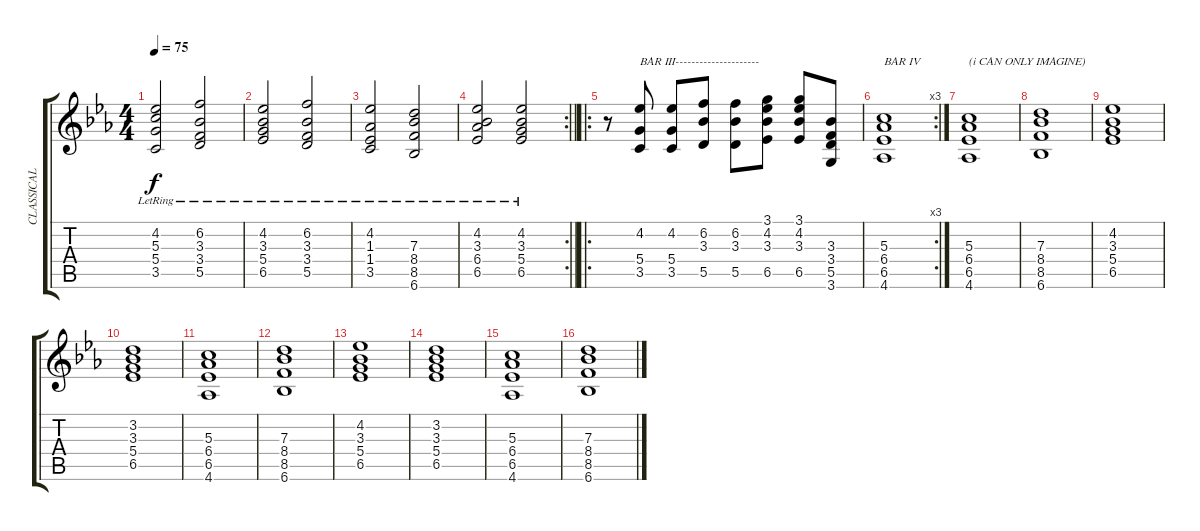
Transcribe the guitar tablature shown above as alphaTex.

\track ("CLASSICAL GUITAR" "CLASSICAL ") {instrument acousticguitarnylon}
\staff {score tabs}
\tuning (E4 B3 G3 D3 A2 E2) {hide}
\ts (4 4)
\tempo 75
\clef g2
\ks eb
(4.2{lr} 5.3{lr} 5.4{lr} 3.5{lr}).2{dy f} (6.2{lr} 3.3{lr} 3.4{lr} 5.5{lr}).2 |
(4.2{lr} 3.3{lr} 5.4{lr} 6.5{lr}).2 (6.2{lr} 3.3{lr} 3.4{lr} 5.5{lr}).2 |
(4.2{lr} 1.3{lr} 1.4{lr} 3.5{lr}).2 (7.3{lr} 8.4{lr} 8.5{lr} 6.6{lr}).2 |
\rc 2
\barLineRight lightlight
(4.2{lr} 3.3{lr} 6.4{lr} 6.5{lr}).2 (4.2{lr} 3.3{lr} 5.4{lr} 6.5{lr}).2 |
\ro
r.8 (4.2 5.4 3.5).8{txt "BAR III---------------------"} (4.2 5.4 3.5).8 (6.2 3.3 5.5).8 (6.2 3.3 5.5).8 (3.1 4.2 3.3 6.5).8 (3.1 4.2 3.3 6.5).8 (3.3 3.4 5.5 3.6).8 |
\rc 3
(5.3 6.4 6.5 4.6).1{txt "BAR IV"} |
(5.3 6.4 6.5 4.6).1{txt "(i CAN ONLY IMAGINE)"} |
(7.3 8.4 8.5 6.6).1 |
(4.2 3.3 5.4 6.5).1 |
(3.2 3.3 5.4 6.5).1 |
(5.3 6.4 6.5 4.6).1 |
(7.3 8.4 8.5 6.6).1 |
(4.2 3.3 5.4 6.5).1 |
(3.2 3.3 5.4 6.5).1 |
(5.3 6.4 6.5 4.6).1 |
(7.3 8.4 8.5 6.6).1
